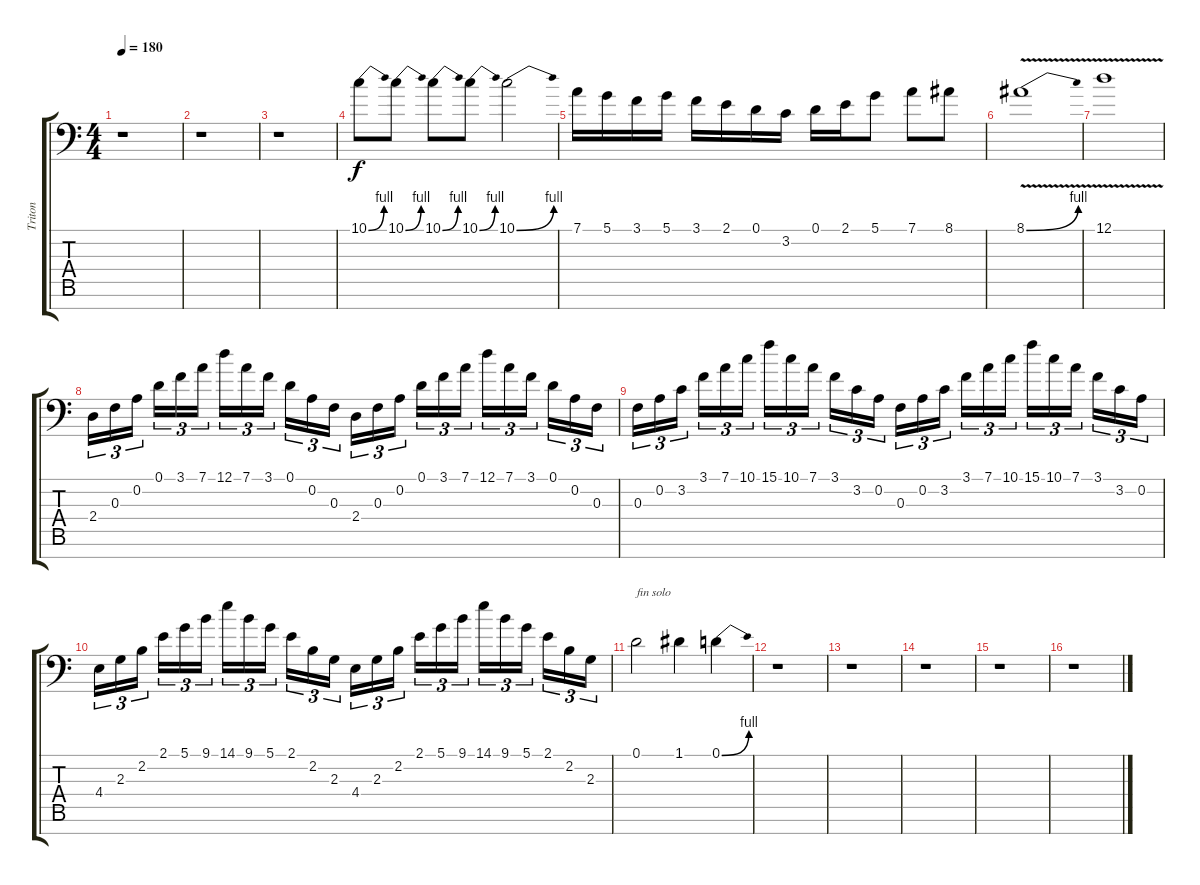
\track ("Triton" "Triton") {instrument stringensemble1}
\staff {score tabs}
\tuning (D4 A3 F3 C3 G2 D2 A1) {hide}
\ts (4 4)
\tempo 180
\clef f4
\ks c
r.1{dy f} |
r.1 |
r.1 |
10.1{be (bend 0 0 60 4)}.8{instrument lead2sawtooth} 10.1{be (bend 0 0 60 4)}.8 10.1{be (bend 0 0 60 4)}.8 10.1{be (bend 0 0 60 4)}.8 10.1{be (bend 0 0 60 4)}.2 |
7.1.16 5.1.16 3.1.16 5.1.16 3.1.16 2.1.16 0.1.16 3.2.16 0.1.16 2.1.16 5.1.8 7.1.8 8.1.8 |
8.1{be (bend 0 0 60 4) v}.1 |
12.1{v}.1 |
2.4.16{tu (3 2)} 0.3.16{tu (3 2)} 0.2.16{tu (3 2)} 0.1.16{tu (3 2)} 3.1.16{tu (3 2)} 7.1.16{tu (3 2)} 12.1.16{tu (3 2)} 7.1.16{tu (3 2)} 3.1.16{tu (3 2)} 0.1.16{tu (3 2)} 0.2.16{tu (3 2)} 0.3.16{tu (3 2)} 2.4.16{tu (3 2)} 0.3.16{tu (3 2)} 0.2.16{tu (3 2)} 0.1.16{tu (3 2)} 3.1.16{tu (3 2)} 7.1.16{tu (3 2)} 12.1.16{tu (3 2)} 7.1.16{tu (3 2)} 3.1.16{tu (3 2)} 0.1.16{tu (3 2)} 0.2.16{tu (3 2)} 0.3.16{tu (3 2)} |
0.3.16{tu (3 2)} 0.2.16{tu (3 2)} 3.2.16{tu (3 2)} 3.1.16{tu (3 2)} 7.1.16{tu (3 2)} 10.1.16{tu (3 2)} 15.1.16{tu (3 2)} 10.1.16{tu (3 2)} 7.1.16{tu (3 2)} 3.1.16{tu (3 2)} 3.2.16{tu (3 2)} 0.2.16{tu (3 2)} 0.3.16{tu (3 2)} 0.2.16{tu (3 2)} 3.2.16{tu (3 2)} 3.1.16{tu (3 2)} 7.1.16{tu (3 2)} 10.1.16{tu (3 2)} 15.1.16{tu (3 2)} 10.1.16{tu (3 2)} 7.1.16{tu (3 2)} 3.1.16{tu (3 2)} 3.2.16{tu (3 2)} 0.2.16{tu (3 2)} |
4.4.16{tu (3 2)} 2.3.16{tu (3 2)} 2.2.16{tu (3 2)} 2.1.16{tu (3 2)} 5.1.16{tu (3 2)} 9.1.16{tu (3 2)} 14.1.16{tu (3 2)} 9.1.16{tu (3 2)} 5.1.16{tu (3 2)} 2.1.16{tu (3 2)} 2.2.16{tu (3 2)} 2.3.16{tu (3 2)} 4.4.16{tu (3 2)} 2.3.16{tu (3 2)} 2.2.16{tu (3 2)} 2.1.16{tu (3 2)} 5.1.16{tu (3 2)} 9.1.16{tu (3 2)} 14.1.16{tu (3 2)} 9.1.16{tu (3 2)} 5.1.16{tu (3 2)} 2.1.16{tu (3 2)} 2.2.16{tu (3 2)} 2.3.16{tu (3 2)} |
0.1.2{txt "fin solo"} 1.1.4 0.1{be (bend 0 0 60 4)}.4 |
r.1 |
r.1 |
r.1 |
r.1 |
r.1
